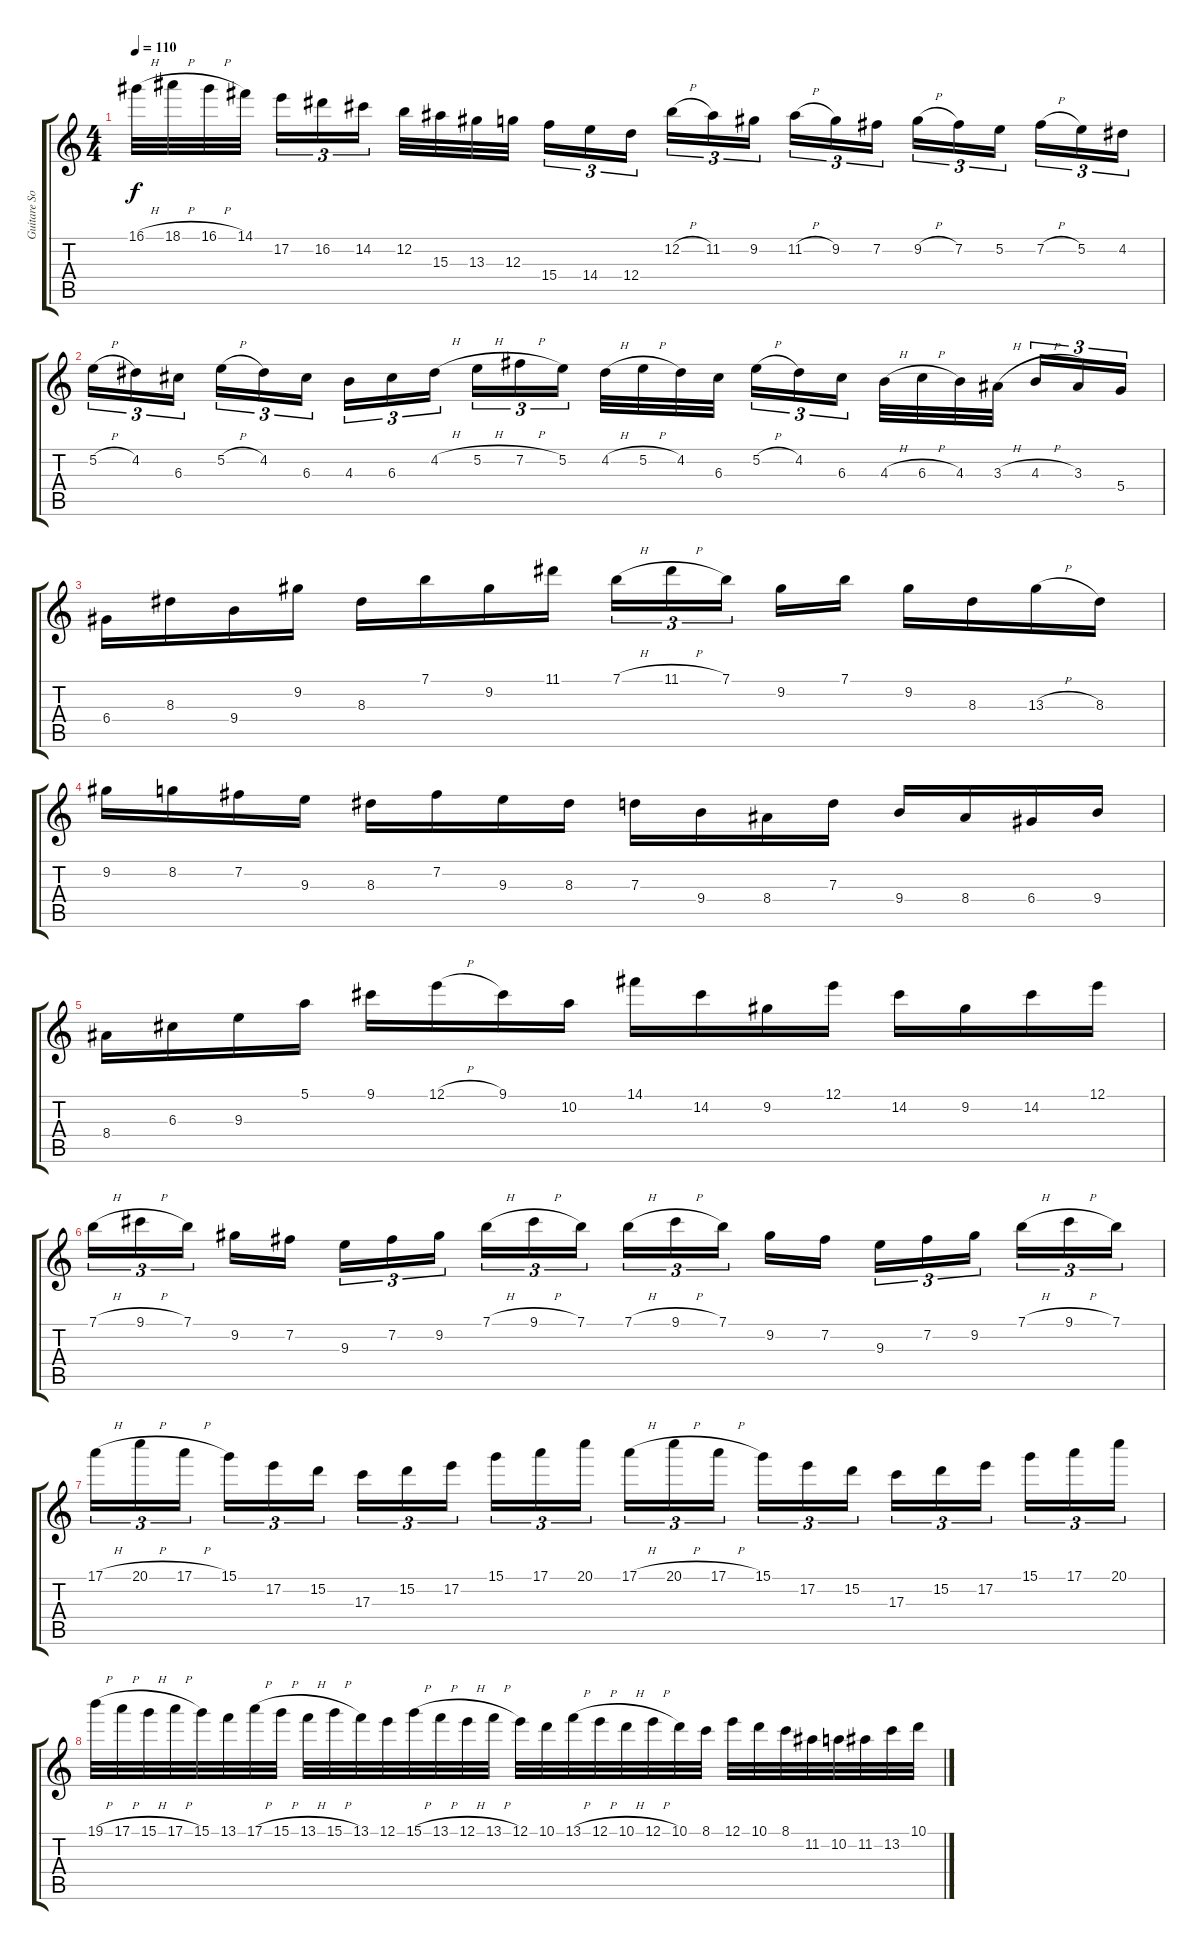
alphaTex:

\track ("Guitare Solo" "Guitare So") {instrument distortionguitar}
\staff {score tabs}
\tuning (E4 B3 G3 D3 A2 E2) {hide}
\ts (4 4)
\tempo 110
\clef g2
\ks c
16.1{h}.32{dy f} 18.1{h}.32 16.1{h}.32 14.1.32{beam splitsecondary} 17.2.16{tu (3 2)} 16.2.16{tu (3 2)} 14.2.16{tu (3 2)} 12.2.32 15.3.32 13.3.32 12.3.32{beam splitsecondary} 15.4.16{tu (3 2)} 14.4.16{tu (3 2)} 12.4.16{tu (3 2)} 12.2{h}.16{tu (3 2)} 11.2.16{tu (3 2)} 9.2.16{tu (3 2) beam splitsecondary} 11.2{h}.16{tu (3 2)} 9.2.16{tu (3 2)} 7.2.16{tu (3 2)} 9.2{h}.16{tu (3 2)} 7.2.16{tu (3 2)} 5.2.16{tu (3 2) beam splitsecondary} 7.2{h}.16{tu (3 2)} 5.2.16{tu (3 2)} 4.2.16{tu (3 2)} |
5.2{h}.16{tu (3 2)} 4.2.16{tu (3 2)} 6.3.16{tu (3 2) beam splitsecondary} 5.2{h}.16{tu (3 2)} 4.2.16{tu (3 2)} 6.3.16{tu (3 2)} 4.3.16{tu (3 2)} 6.3.16{tu (3 2)} 4.2{h}.16{tu (3 2) beam splitsecondary} 5.2{h}.16{tu (3 2)} 7.2{h}.16{tu (3 2)} 5.2.16{tu (3 2)} 4.2{h}.32 5.2{h}.32 4.2.32 6.3.32{beam splitsecondary} 5.2{h}.16{tu (3 2)} 4.2.16{tu (3 2)} 6.3.16{tu (3 2)} 4.3{h}.32 6.3{h}.32 4.3.32 3.3{h}.32{beam splitsecondary} 4.3{h}.16{tu (3 2)} 3.3.16{tu (3 2)} 5.4.16{tu (3 2)} |
6.4.16 8.3.16 9.4.16 9.2.16 8.3.16 7.1.16 9.2.16 11.1.16 7.1{h}.16{tu (3 2)} 11.1{h}.16{tu (3 2)} 7.1.16{tu (3 2) beam splitsecondary} 9.2.16 7.1.16 9.2.16 8.3.16 13.3{h}.16 8.3.16 |
9.2.16 8.2.16 7.2.16 9.3.16 8.3.16 7.2.16 9.3.16 8.3.16 7.3.16 9.4.16 8.4.16 7.3.16 9.4.16 8.4.16 6.4.16 9.4.16 |
8.4.16 6.3.16 9.3.16 5.1.16 9.1.16 12.1{h}.16 9.1.16 10.2.16 14.1.16 14.2.16 9.2.16 12.1.16 14.2.16 9.2.16 14.2.16 12.1.16 |
7.1{h}.16{tu (3 2)} 9.1{h}.16{tu (3 2)} 7.1.16{tu (3 2) beam splitsecondary} 9.2.16 7.2.16 9.3.16{tu (3 2)} 7.2.16{tu (3 2)} 9.2.16{tu (3 2) beam splitsecondary} 7.1{h}.16{tu (3 2)} 9.1{h}.16{tu (3 2)} 7.1.16{tu (3 2)} 7.1{h}.16{tu (3 2)} 9.1{h}.16{tu (3 2)} 7.1.16{tu (3 2) beam splitsecondary} 9.2.16 7.2.16 9.3.16{tu (3 2)} 7.2.16{tu (3 2)} 9.2.16{tu (3 2) beam splitsecondary} 7.1{h}.16{tu (3 2)} 9.1{h}.16{tu (3 2)} 7.1.16{tu (3 2)} |
17.1{h}.16{tu (3 2)} 20.1{h}.16{tu (3 2)} 17.1{h}.16{tu (3 2) beam splitsecondary} 15.1.16{tu (3 2)} 17.2.16{tu (3 2)} 15.2.16{tu (3 2)} 17.3.16{tu (3 2)} 15.2.16{tu (3 2)} 17.2.16{tu (3 2) beam splitsecondary} 15.1.16{tu (3 2)} 17.1.16{tu (3 2)} 20.1.16{tu (3 2)} 17.1{h}.16{tu (3 2)} 20.1{h}.16{tu (3 2)} 17.1{h}.16{tu (3 2) beam splitsecondary} 15.1.16{tu (3 2)} 17.2.16{tu (3 2)} 15.2.16{tu (3 2)} 17.3.16{tu (3 2)} 15.2.16{tu (3 2)} 17.2.16{tu (3 2) beam splitsecondary} 15.1.16{tu (3 2)} 17.1.16{tu (3 2)} 20.1.16{tu (3 2)} |
19.1{h}.32 17.1{h}.32 15.1{h}.32 17.1{h}.32 15.1.32 13.1.32 17.1{h}.32 15.1{h}.32 13.1{h}.32 15.1{h}.32 13.1.32 12.1.32 15.1{h}.32 13.1{h}.32 12.1{h}.32 13.1{h}.32 12.1.32 10.1.32 13.1{h}.32 12.1{h}.32 10.1{h}.32 12.1{h}.32 10.1.32 8.1.32 12.1.32 10.1.32 8.1.32 11.2.32 10.2.32 11.2.32 13.2.32 10.1.32
